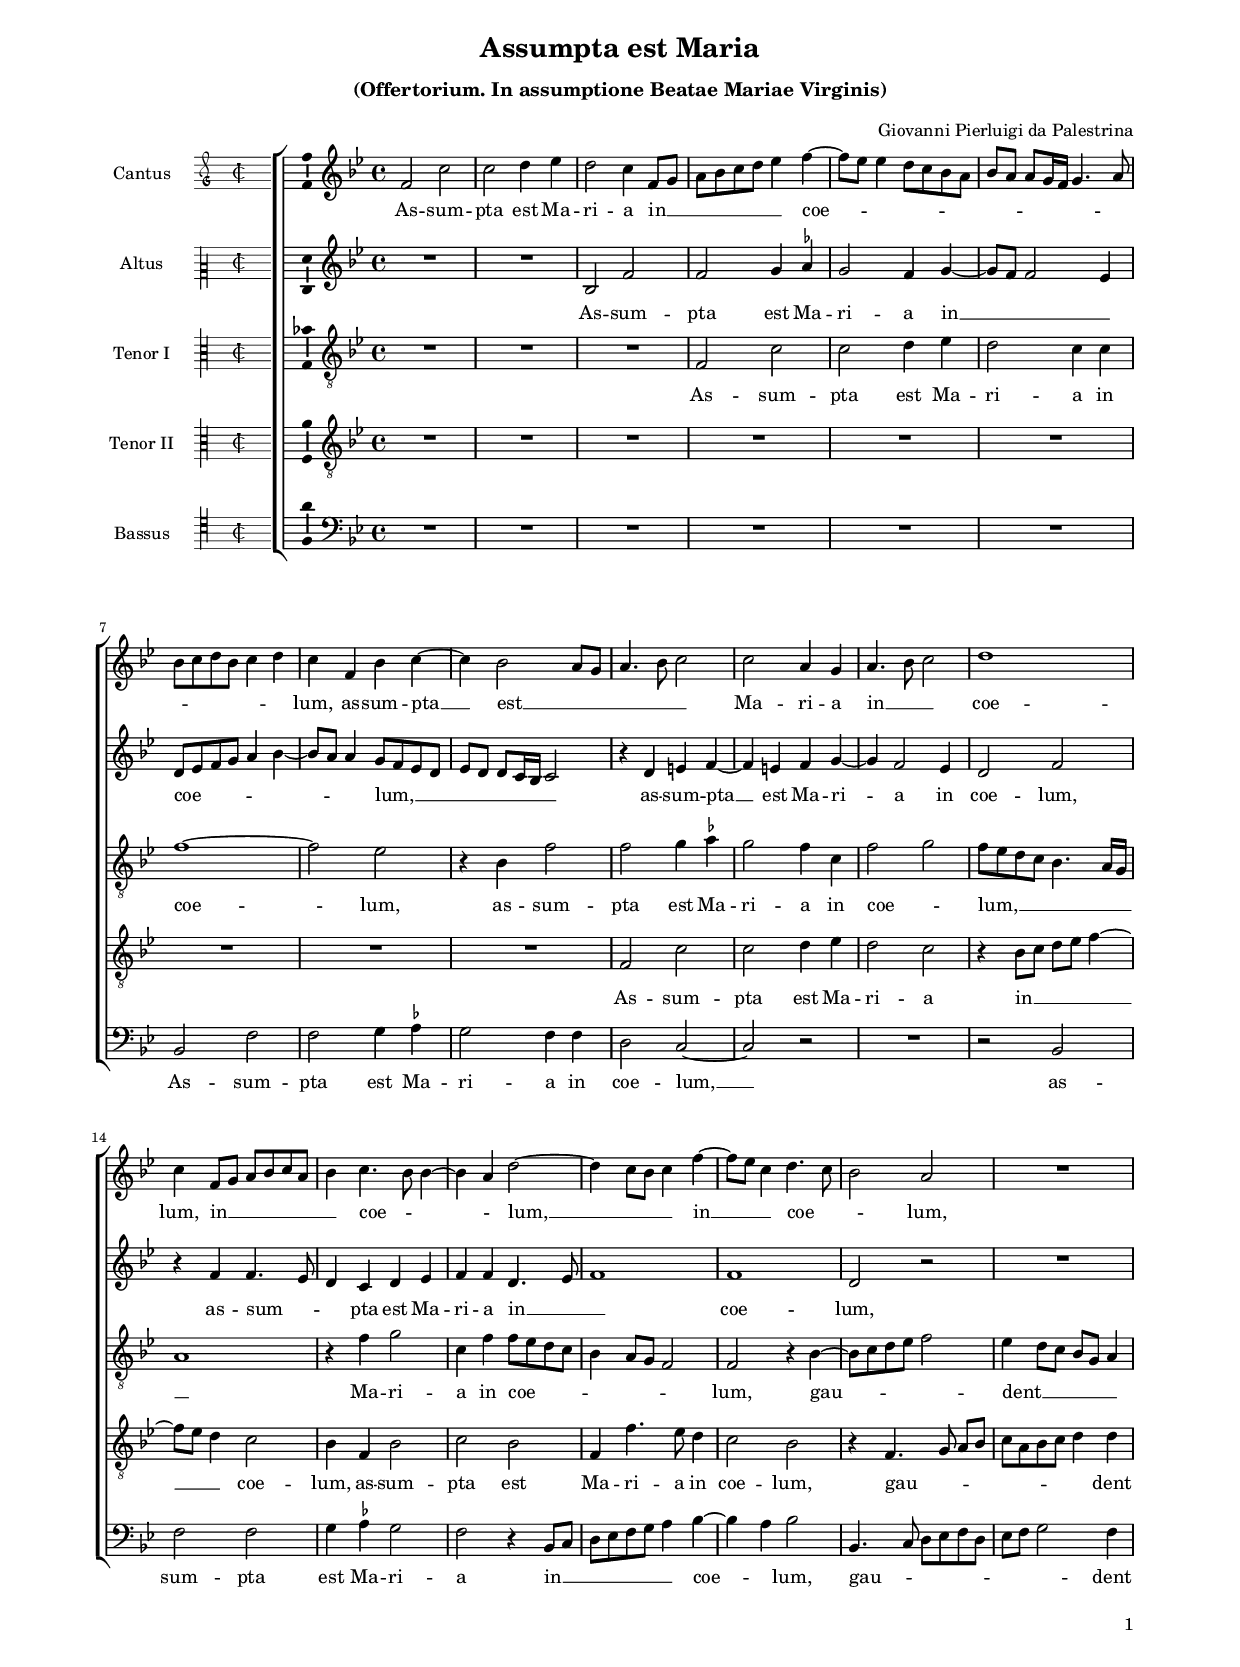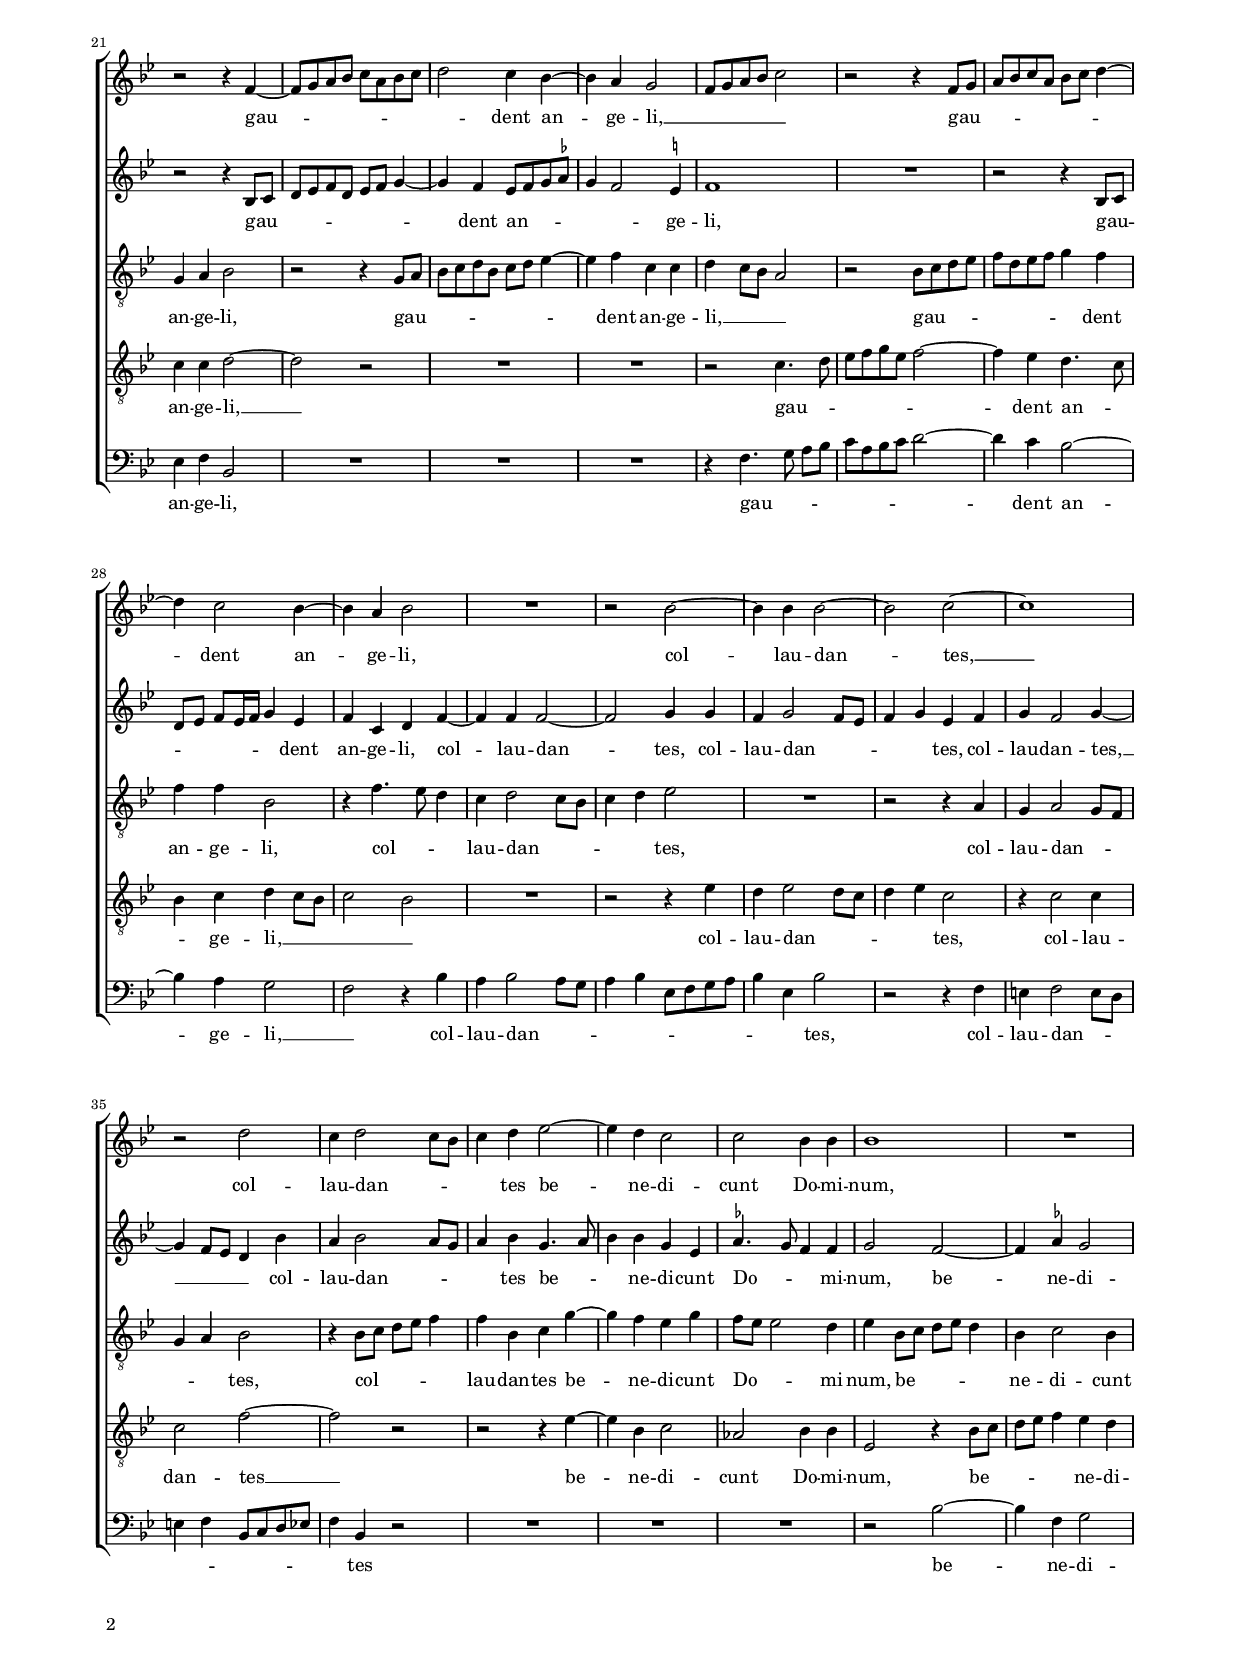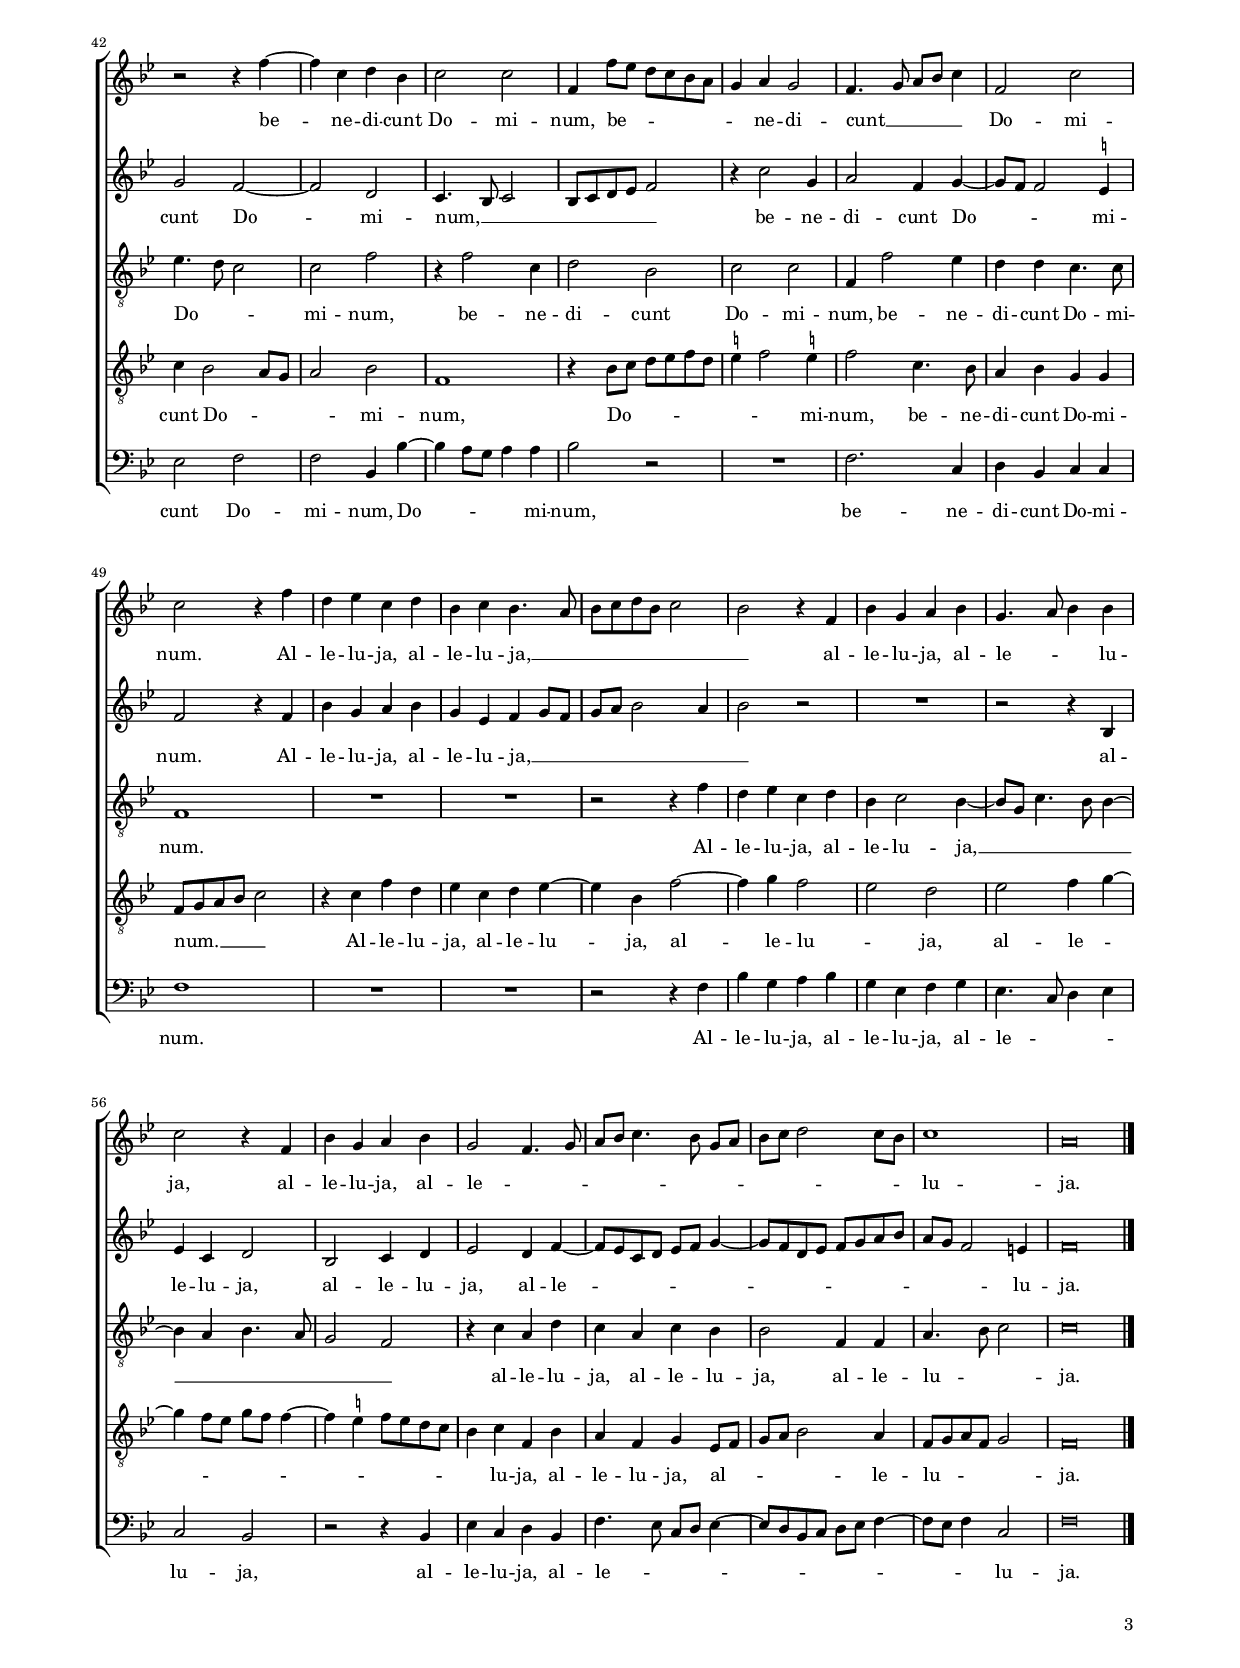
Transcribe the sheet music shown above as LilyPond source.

\header
{
  title="Assumpta est Maria"
  subtitle=\markup { \column { \vspace #0.5 "(Offertorium. In assumptione Beatae Mariae Virginis)" \transparent "x" } }
  composer="Giovanni Pierluigi da Palestrina"
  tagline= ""
}

\version "2.24.1"
\language deutsch
#(set-global-staff-size 15)
% #(set-default-paper-size "letter")
#(ly:set-option 'point-and-click #f)




	ficta = { \once \set suggestAccidentals = ##t }

	forget = #(define-music-function (music) (ly:music?) #{
		\accidentalStyle forget
		$music
		\accidentalStyle default
		#})

    
\paper
	{
	top-margin = 1.6 \cm
	bottom-margin = 1 \cm
	left-margin = 1.8 \cm
	right-margin = 1.8 \cm
	ragged-bottom = ##f
	ragged-last-bottom = ##f
	print-page-number = ##f
	system-system-spacing = #'((basic-distance . 17) (minimum-distance . 14) (padding . 5) (strechability . 150))
	oddFooterMarkup=\markup   \fill-line { "" \fromproperty #'page:page-number-string }
	evenFooterMarkup=\markup  \fill-line { \fromproperty #'page:page-number-string "" }
	last-bottom-spacing = #'((basic-distance . 12) (minimum-distance . 7) (padding . 4))
	systems-per-page = 3
%   page-count = 3
%	min-systems-per-page = 3
%	print-all-headers = ##t
%	print-first-page-number = ##t
%	first-page-number = 1
	}

	
global = {
	\key c \major
	\time 4/4
	\set Score.tempoHideNote = ##t
	\tempo 4 = 100
	\skip 1*61
	\set Score.measureLength = #(ly:make-moment 2/1)
	\skip 1*2 \bar "|."
	}
    

incipitcantus = \relative c' {
    \time 2/2
    \clef "petrucci-g2"
    \key c \major
    }
    
incipitcantusVoice = <<
    \new MensuralVoice <<
        { s1 \noBreak }
        \incipitcantus
    >>
    >>
    
    
incipitaltus = \relative c' {
    \time 2/2
    \clef "petrucci-c2"
    \key c \major
    s4 \bar ""
    }
    
incipitaltusVoice = <<
    \new MensuralVoice <<
        { s1 \noBreak }
        \incipitaltus
    >>
    >>
    
incipittenor = \relative c' {
    \time 2/2
    \clef "petrucci-c3"
    \key c \major
    }
    
incipittenorVoice = <<
    \new MensuralVoice <<
        { s1 \noBreak }
        \incipittenor
    >>
    >>
    
incipitquintus = \relative c' {
    \time 2/2
    \clef "petrucci-c3"
    \key c \major
    }
    
incipitquintusVoice = <<
    \new MensuralVoice <<
        { s1 \noBreak }
        \incipitquintus
    >>
    >>
    
    
incipitbassus= \relative c {
    \time 2/2
    \clef "petrucci-c4"
    \key c \major
    }
    
incipitbassusVoice = <<
    \new MensuralVoice <<
        { s1 \noBreak }
        \incipitbassus
    >>
    >>


cantus =  \relative c''
	{
	g2 d'
	d2 e4 f
	e2 d4 g,8 a
	h8 c d e f4 g~
%5
	g8 f f4 e8 d c h |
	c8 h h[ a16 g] a4. h8
	c8 d e c d4 e
	d4 g, c d~
	d4 c2 h8 a
%10
	h4. c8 d2 |
	d2 h4 a
	h4. c8 d2
	e1
	d4 g,8 a h8 c d h
%15
	c4 d4. c8 c4~ |
	c4 h e2~
	e4 d8 c d4 g~
	g8 f d4 e4. d8
	c2 h
%20
	R1 |
	r2 r4 g~
	g8 a h c d h c d
	e2 d4 c~
	c4 h a2
%25
	g8 a h c d2 |
	r2 r4 g,8 a
	h8 c d h c d e4~
	e4 d2 c4~
	c4 h c2
%30
	R1 |
	r2 c~
	c4 c c2~
	c2 d~
	d1
%35
	r2 e |
	d4 e2 d8 c
	d4 e f2~
	f4 e d2
	d2 c4 c
%40
	c1 |
	R1
	r2 r4 g'~
	g4 d e c
	d2 d
%45
	g,4 g'8 f e d c h |
	a4 h a2
	g4. a8 h c d4
	g,2 d'
	d2 r4 g
%50
	e4 f d e |
	c4 d c4. h8
	c8 d e c d2
	c2 r4 g
	c4 a h c
%55
	a4. h8 c4 c |
	d2 r4 g,
	c4 a h c
	a2 g4. a8
	h8 c d4. c8 a[ h]
%60
	c8 d e2 d8 c |
	d1
	h\breve |
	}


altus =  \relative c'
	{
	R1
	R1
	c2 g'
	g2 a4 \ficta b
%5
	a2 g4 a~ |
	a8 g g2 f4
	e8 f g a h4 c~
	c8 h h4 a8 g f e
	f8 e e[ d16 c] d2
%10
	r4 e fis g~ |
	g4 fis g a~
	a4 g2 f4
	e2 g
	r4 g g4. f8
%15
	e4 d e f |
	g4 g e4. f8
	g1
	g1
	e2 r
%20
	R1 |
	r2 r4 c8 d
	e8 f g e f g a4~
	a4 g f8 g a \ficta b
	a4 g2 \ficta fis4
%25
	g1 |
	R1
	r2 r4 c,8 d
	e8 f g[ f16 g] a4 f
	g4 d e g~
%30
	g4 g g2~ |
	g2 a4 a
	g4 a2 g8 f
	g4 a f g
	a4 g2 a4~
%35
	a4 g8 f e4 c' |
	h4 c2 h8 a
	h4 c a4. h8
	c4 c a f
	\ficta b4. a8 g4 g
%40
	a2 g~ |
	g4 \ficta b a2
	a2 g~
	g2 e
	d4. c8 d2
%45
	c8 d e f g2 |
	r4 d'2 a4
	h2 g4 a~
	a8 g g2 \ficta fis4
	g2 r4 g
%50
	c4 a h c |
	a4 f g a8 g
	a8 h c2 h4
	c2 r
	R1
%55
	r2 r4 c, |
	f4 d e2
	c2 d4 e
	f2 e4 g~
	g8 f d e f g a4~
%60
	a8 g e f g a h c |
	h8 a g2 fis4
	g\breve |
	}


tenor =  \relative c'
	{
	R1
	R1
	R1
	g2 d'
%5
	d2 e4 f |
	e2 d4 d
	g1~
	g2 f
	r4 c g'2
%10
	g2 a4 \ficta b |
	a2 g4 d
	g2 a
	g8 f e d c4. h16 a
	h1
%15
	r4 g'a2 |
	d,4 g g8 f e d
	c4 h8 a g2
	g2 r4 c~
	c8 d e f g2
%20
	f4 e8 d c a h4 |
	a4 h c2
	r2 r4 a8 h
	c8 d e c d e f4~
	f4 g d d
%25
	e4 d8 c h2 |
	r2 c8 d e f
	g8 e f g a4 g
	g4 g c,2
	r4 g'4. f8 e4
%30
	d4 e2 d8 c |
	d4 e f2
	R1
	r2 r4 h,
	a4 h2 a8 g
%35
	a4 h c2 |
	r4 c8 d e f g4
	g4 c, d a'~
	a4 g f a
	g8 f f2 e4
%40
	f4 c8 d e f e4 |
	c4 d2 c4
	f4. e8 d2
	d2 g
	r4 g2 d4
%45
	e2 c |
	d2 d
	g,4 g'2 f4
	e4 e d4. d8
	g,1
%50
	R1 |
	R1
	r2 r4 g'
	e4 f d e
	c4 d2 c4~
%55
	c8 a d4. c8 c4~ |
	c4 h c4. h8
	a2 g
	r4 d' h e
	d4 h d c
%60
	c2 g4 g |
	h4. c8 d2
	d\breve |
	}


quintus  =  \relative c'
	{
	R1
	R1
	R1
	R1
%5
	R1 |
	R1
	R1
	R1
	R1
%10
	g2 d' |
	d2 e4 f
	e2 d
	r4 c8 d e f g4~
	g8 f e4 d2
%15
	c4 g c2 |
	d2 c
	g4 g'4. f8 e4
	d2 c
	r4 g4. a8 h[ c]
%20
	d8 h c d e4 e |
	d4 d e2~
	e2 r
	R1
	R1
%25
	r2 d4. e8 |
	f8 g a f g2~
	g4 f e4. d8
	c4 d e d8 c
	d2 c
%30
	R1 |
	r2 r4 f
	e4 f2 e8 d
	e4 f d2
	r4 d2 d4
%35
	d2 g~ |
	g2 r
	r2 r4 f~
	f4 c d2
	b2 c4 c
%40
	f,2 r4 c'8 d |
	e8 f g4 f e
	d4 c2 h8 a
	h2 c
	g1
%45
	r4 c8 d e f g e |
	\ficta fis4 g2 \ficta fis!4
	g2 d4. c8
	h4 c a a
	g8 a h c d2
%50
	r4 d g e |
	f4 d e f~
	f4 c g'2~
	g4 a g2
	f2 e
%55
	f2 g4 a~ |
	a4 g8 f a g g4~
	g4 \ficta fis g8 \forget f e d
	c4 d g, c
	h4 g a f8 g
%60
	a8 h c2 h4 |
	g8 a h g a2
	g\breve |
	}


bassus  =  \relative c
	{
	R1
	R1
	R1
	R1
%5
	R1 |
	R1
	c2 g'
	g2 a4 \ficta b
	a2 g4 g
%10
	e2 d~ |
	d2 r
	R1
	r2 c
	g'2 g
%15
	a4 \ficta b a2 |
	g2 r4 c,8 d
	e8 f g a h4 c~
	c4 h c2
	c,4. d8 e8 f g e
%20
	f8 g a2 g4 |
	f4 g c,2
	R1
	R1
	R1
%25
	r4 g'4. a8 h[ c] |
	d8 h c d e2~
	e4 d c2~
	c4 h a2
	g2 r4 c
%30
	h4 c2 h8 a |
	h4 c f,8 g a h
	c4 f, c'2
	r2 r4 g
	fis4 g2 fis8 e
%35
	fis4 g c,8 d e f |
	g4 c, r2
	R1
	R1
	R1
%40
	r2 c'~ |
	c4 g a2
	f2 g
	g2 c,4 c'~
	c4 h8 a h4 h
%45
	c2 r |
	R1
	g2. d4
	e4 c d d
	g1
%50
	R1 |
	R1
	r2 r4 g
	c4 a h c
	a4 f g a
%55
	f4. d8 e4 f |
	d2 c
	r2 r4 c
	f4 d e c
	g'4. f8 d e f4~
%60
	f8 e c d e8 f g4~ |
	g8 f g4 d2
	g\breve |
	}


lyricscantus = \lyricmode {
	As -- sum -- pta est Ma -- ri -- a in __ _ _ _ _ _ _ coe -- _ _ _ _ _ _ _ _ _ _ _ _ _ _ _ _ _ _ _ lum,
	as -- sum -- pta __ est __ _ _ _ _ _ Ma -- ri -- a in __ _ _ coe -- lum,
	in __ _ _ _ _ _ _ coe -- _ _ _ lum, __ _ _ _
	in __ _ _ coe -- _ _ lum,
	gau -- _ _ _ _ _ _ _ _ dent an -- ge -- li, __ _ _ _ _ _
	gau -- _ _ _ _ _ _ _ _ dent an -- ge -- li,
	col -- lau -- dan -- tes, __
	col -- lau -- dan -- _ _ _ tes
	be -- ne -- di -- cunt Do -- mi -- num,
	be -- ne -- di -- cunt Do -- mi -- num,
	be -- _ _ _ _ _ _ ne -- di -- cunt __ _ _ _ _ Do -- mi -- num.
	Al -- le -- lu -- ja,
	al -- le -- lu -- ja, __ _ _ _ _ _ _ _
	al -- le -- lu -- ja,
	al -- le -- _ _ lu -- ja,
	al -- le -- lu -- ja,
	al -- le -- _ _ _ _ _ _ _ _ _ _ _ _ _ lu -- ja.
	}


lyricsaltus = \lyricmode {
	As -- sum -- pta est Ma -- ri -- a in __ _ _ _ coe -- _ _ _ _ _ _ _ lum, __ _ _ _ _ _ _ _ _ _
	as -- sum -- pta __ est Ma -- ri -- a in coe -- lum,
	as -- sum -- _ _ pta est Ma -- ri -- a in __ _ _ coe -- lum,
	gau -- _ _ _ _ _ _ _ _ dent an -- _ _ _ _ _ ge -- li,
	gau -- _ _ _ _ _ _ _ dent an -- ge -- li,
	col -- lau -- dan -- tes,
	col -- lau -- dan -- _ _ _ _ tes,
	col -- lau -- dan -- tes, __ _ _ _
	col -- lau -- dan -- _ _ _ tes
	be -- _ _ ne -- di -- cunt Do -- _ _ mi -- num,
	be -- ne -- di -- cunt Do -- mi -- num, __ _ _ _ _ _ _ _
	be -- ne -- di -- cunt Do -- _ _ mi -- num.
	Al -- le -- lu -- ja,
	al -- le -- lu -- ja, __ _ _ _ _ _ _ _
	al -- le -- lu -- ja,
	al -- le -- lu -- ja,
	al -- le -- _ _ _ _ _ _ _ _ _ _ _ _ _ _ _ _ lu -- ja.
	}


lyricstenor = \lyricmode {
	As -- sum -- pta est Ma -- ri -- a in coe -- lum,
	as -- sum -- pta est Ma -- ri -- a in coe -- _ lum, __ _ _ _ _ _ _ _
	Ma -- ri -- a in coe -- _ _ _ _ _ _ _ lum,
	gau -- _ _ _ _ dent __ _ _ _ _ _ an -- ge -- li,
	gau -- _ _ _ _ _ _ _ _ dent an -- ge -- li, __ _ _ _
	gau -- _ _ _ _ _ _ _ _ dent an -- ge -- li,
	col -- _ _ lau -- dan -- _ _ _ _ tes,
	col -- lau -- dan -- _ _ _ _ tes,
	col -- _ _ _ _ lau -- dan -- tes
	be -- ne -- di -- cunt Do -- _ _ mi -- num,
	be -- _ _ _ _ ne -- di -- cunt Do -- _ _ mi -- num,
	be -- ne -- di -- cunt Do -- mi -- num,
	be -- ne -- di -- cunt Do -- mi -- num.
	Al -- le -- lu -- ja,
	al -- le -- lu -- ja, __ _ _ _ _ _ _ _ _ _
	al -- le -- lu -- ja,
	al -- le -- lu -- ja,
	al -- le -- lu -- _ _ ja.
	}


lyricsquintus = \lyricmode {
	As -- sum -- pta est Ma -- ri -- a in __ _ _ _ _ _ _ coe -- lum,
	as -- sum -- pta est Ma -- ri -- a in coe -- lum,
	gau -- _ _ _ _ _ _ _ _ dent an -- ge -- li, __
	gau -- _ _ _ _ _ _ dent an -- _ _ ge -- li, __ _ _ _ _
	col -- lau -- dan -- _ _ _ _ tes,
	col -- lau -- dan -- tes __
	be -- ne -- di -- cunt Do -- mi -- num,
	be -- _ _ _ _ ne -- di -- cunt Do -- _ _ _ mi -- num,
	Do -- _ _ _ _ _ _ _ mi -- num,
	be -- ne -- di -- cunt Do -- mi -- num. __ _ _ _ _
	Al -- le -- lu -- ja,
	al -- le -- lu -- ja,
	al -- le -- lu -- _ ja,
	al -- le -- _ _ _ _ _ _ _ _ _ _ _ _ lu -- ja,
	al -- le -- lu -- ja,
	al -- _ _ _ _ le -- lu -- _ _ _ _ ja.
	}


lyricsbassus = \lyricmode {
	As -- sum -- pta est Ma -- ri -- a in coe -- lum, __
	as -- sum -- pta est Ma -- ri -- a in __ _ _ _ _ _ _ coe -- _ lum,
	gau -- _ _ _ _ _ _ _ _ dent an -- ge -- li,
	gau -- _ _ _ _ _ _ _ _ dent an -- ge -- li, __ _
	col -- lau -- dan -- _ _ _ _ _ _ _ _ _ _ tes,
	col -- lau -- dan -- _ _ _ _ _ _ _ _ _ tes
	be -- ne -- di -- cunt Do -- mi -- num,
	Do -- _ _ _ mi -- num,
	be -- ne -- di -- cunt Do -- mi -- num.
	Al -- le -- lu -- ja,
	al -- le -- lu -- ja,
	al -- le -- _ _ _ lu -- ja,
	al -- le -- lu -- ja,
	al -- le -- _ _ _ _ _ _ _ _ _ _ _ _ lu -- ja.
	}


\score
{  
	\transpose c b, {
	\new ChoirStaff \with { \override StaffGrouper.staff-staff-spacing.basic-distance = #12 }
	<<

	\new Staff << \global
	\new Voice="v1" {
		\set Staff.instrumentName="Cantus"
		\incipit \incipitcantusVoice
%		\set Staff.instrumentName= "S"
		\set Staff.midiInstrument = "reed organ"
		\clef violin
		\cantus }
	\new Lyrics \lyricsto "v1" {\lyricscantus }
	>>


	\new Staff << \global
	\new Voice="v2" {
		\set Staff.instrumentName="Altus"
		\incipit \incipitaltusVoice
%		\set Staff.instrumentName= "A"
		\set Staff.midiInstrument = "reed organ"
		\clef violin % "G_8"
		\altus}
	\new Lyrics \lyricsto "v2" {\lyricsaltus }
	>>


	\new Staff << \global
	\new Voice="v3" {
		\set Staff.instrumentName="Tenor I"
		\incipit \incipittenorVoice
%		\set Staff.instrumentName= "T"
		\set Staff.midiInstrument = "reed organ"
		\clef "G_8"
		\tenor }
	\new Lyrics \lyricsto "v3" {\lyricstenor }
	>>


	\new Staff << \global
	\new Voice="v5" {
		\set Staff.instrumentName="Tenor II"
		\incipit \incipitquintusVoice
%		\set Staff.instrumentName= "Q"
		\set Staff.midiInstrument = "reed organ"
		\clef "G_8"
		\quintus}
	\new Lyrics \lyricsto "v5" {\lyricsquintus }
	>>


	\new Staff << \global
	\new Voice="v4" {
		\set Staff.instrumentName="Bassus"
		\incipit \incipitbassusVoice
%		\set Staff.instrumentName= "B"
		\set Staff.midiInstrument = "reed organ"
		\clef bass 
		\bassus }
	\new Lyrics \lyricsto "v4" {\lyricsbassus}
	>>

	>>
	} % transpose

	\layout
	{
	indent = 3\cm
    incipit-width = 1.3 \cm
	\context { \Lyrics \override VerticalAxisGroup.nonstaff-relatedstaff-spacing.padding = #1.4 }
%	\context { \Lyrics \override LyricText.font-size = #1 }
	\context { \Staff \override TimeSignature.break-visibility = #end-of-line-invisible }
	\context { \Staff \consists Ambitus_engraver }
	\context { \Score \override BarNumber.padding = #2 }
	\context { \Voice \override NoteHead.style = #'baroque }
	}

\midi
	{    	
	}

}


% EOF
